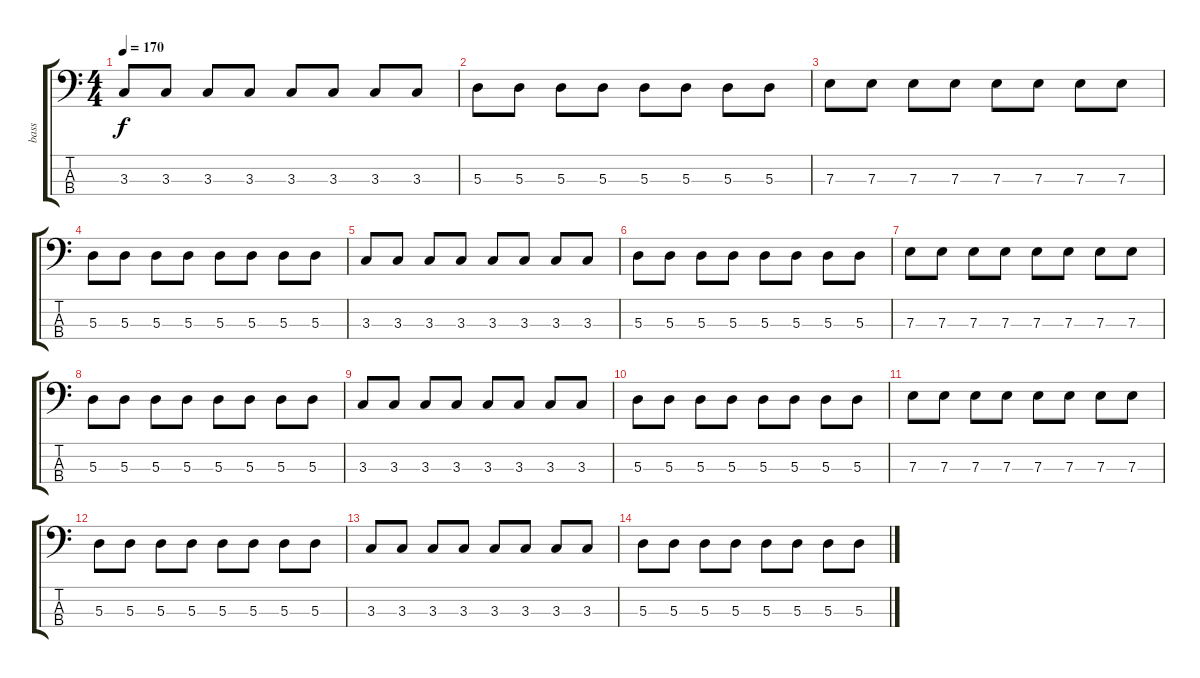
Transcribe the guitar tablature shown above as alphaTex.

\track ("bass" "bass") {instrument electricbasspick}
\staff {score tabs}
\tuning (G2 D2 A1 E1) {hide}
\ts (4 4)
\tempo 170
\clef f4
\ks c
3.3.8{dy f} 3.3.8 3.3.8 3.3.8 3.3.8 3.3.8 3.3.8 3.3.8 |
5.3.8 5.3.8 5.3.8 5.3.8 5.3.8 5.3.8 5.3.8 5.3.8 |
7.3.8 7.3.8 7.3.8 7.3.8 7.3.8 7.3.8 7.3.8 7.3.8 |
5.3.8 5.3.8 5.3.8 5.3.8 5.3.8 5.3.8 5.3.8 5.3.8 |
3.3.8 3.3.8 3.3.8 3.3.8 3.3.8 3.3.8 3.3.8 3.3.8 |
5.3.8 5.3.8 5.3.8 5.3.8 5.3.8 5.3.8 5.3.8 5.3.8 |
7.3.8 7.3.8 7.3.8 7.3.8 7.3.8 7.3.8 7.3.8 7.3.8 |
5.3.8 5.3.8 5.3.8 5.3.8 5.3.8 5.3.8 5.3.8 5.3.8 |
3.3.8 3.3.8 3.3.8 3.3.8 3.3.8 3.3.8 3.3.8 3.3.8 |
5.3.8 5.3.8 5.3.8 5.3.8 5.3.8 5.3.8 5.3.8 5.3.8 |
7.3.8 7.3.8 7.3.8 7.3.8 7.3.8 7.3.8 7.3.8 7.3.8 |
5.3.8 5.3.8 5.3.8 5.3.8 5.3.8 5.3.8 5.3.8 5.3.8 |
3.3.8 3.3.8 3.3.8 3.3.8 3.3.8 3.3.8 3.3.8 3.3.8 |
5.3.8 5.3.8 5.3.8 5.3.8 5.3.8 5.3.8 5.3.8 5.3.8
